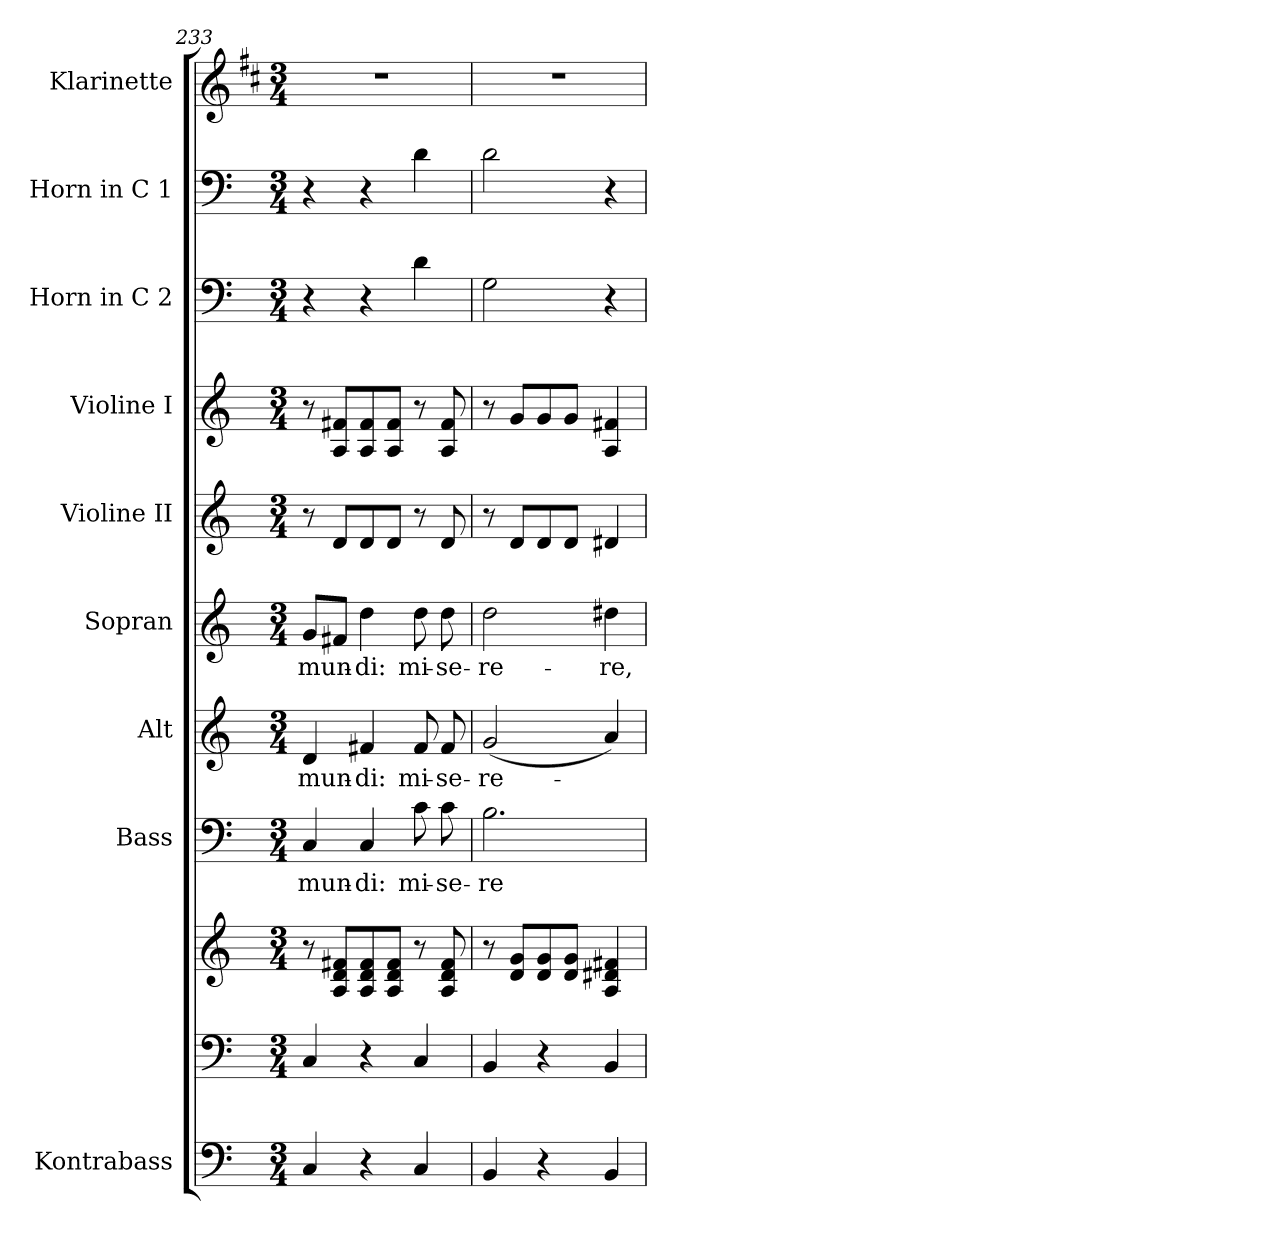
**kern	**kern	**kern	**kern	**text	**kern	**text	**kern	**text	**kern	**kern	**kern	**kern	**kern
*part10	*part9	*part9	*part8	*part8	*part7	*part7	*part6	*part6	*part5	*part4	*part3	*part2	*part1
*staff11	*staff10	*staff9	*staff8	*staff8	*staff7	*staff7	*staff6	*staff6	*staff5	*staff4	*staff3	*staff2	*staff1
*I"Kontrabass	*	*	*I"Bass	*	*I"Alt	*	*I"Sopran	*	*I"Violine II	*I"Violine I	*I"Horn in C 2	*I"Horn in C 1	*I"Klarinette
*I'Kb.	*	*	*I'B.	*	*I'A.	*	*I'S.	*	*I'Vl. II	*I'Vl. I	*I'Horn 2	*I'Horn 1	*I'Kl.
!!LO:PB:g=z
*clefF4	*clefF4	*clefG2	*clefF4	*	*clefG2	*	*clefG2	*	*clefG2	*clefG2	*clefF4	*clefF4	*clefG2
*ITrd7c12	*	*	*	*	*	*	*	*	*	*	*	*	*ITrd1c2
*k[]	*k[]	*k[]	*k[]	*	*k[]	*	*k[]	*	*k[]	*k[]	*k[]	*k[]	*k[]
*C:	*C:	*C:	*C:	*	*C:	*	*C:	*	*C:	*C:	*C:	*C:	*C:
*M3/4	*M3/4	*M3/4	*M3/4	*	*M3/4	*	*M3/4	*	*M3/4	*M3/4	*M3/4	*M3/4	*M3/4
=233	=233	=233	=233	=233	=233	=233	=233	=233	=233	=233	=233	=233	=233
!	!	!	!	!LO:LY:b	!	!LO:LY:b	!	!LO:LY:b	!	!	!	!	!
4CC/	4C/	8r	4C/	mun-	4d/	mun-	8g/L	mun-	8r	8r	4r	4r	2.r
.	.	8A/ 8d/ 8f#X/L	.	.	.	.	8f#X/J	.	8d/L	8A/ 8f#X/L	.	.	.
!	!	!	!	!LO:LY:b	!	!LO:LY:b	!	!LO:LY:b	!	!	!	!	!
4r	4r	8A/ 8d/ 8f#/	4C/	-di:	4f#X/	-di:	4dd\	-di:	8d/	8A/ 8f#/	4r	4r	.
.	.	8A/ 8d/ 8f#/J	.	.	.	.	.	.	8d/J	8A/ 8f#/J	.	.	.
!	!	!	!	!LO:LY:b	!	!LO:LY:b	!	!LO:LY:b	!	!	!	!	!
4CC/	4C/	8r	8c\	mi-	8f#/	mi-	8dd\	mi-	8r	8r	4d\	4d\	.
!	!	!	!	!LO:LY:b	!	!LO:LY:b	!	!LO:LY:b	!	!	!	!	!
.	.	8A/ 8d/ 8f#/	8c\	-se-	8f#/	-se-	8dd\	-se-	8d/	8A/ 8f#/	.	.	.
=234	=234	=234	=234	=234	=234	=234	=234	=234	=234	=234	=234	=234	=234
!	!	!	!	!LO:LY:b	!	!LO:LY:b	!	!LO:LY:b	!	!	!	!	!
4BBB/	4BB/	8r	2.B\	-re-	(<2g/	-re-	2dd\	-re-	8r	8r	2G\	2d\	2.r
.	.	8d/ 8g/L	.	.	.	.	.	.	8d/L	8g/L	.	.	.
4r	4r	8d/ 8g/	.	.	.	.	.	.	8d/	8g/	.	.	.
.	.	8d/ 8g/J	.	.	.	.	.	.	8d/J	8g/J	.	.	.
!	!	!	!	!	!	!	!	!LO:LY:b	!	!	!	!	!
4BBB/	4BB/	4A/ 4d#X/ 4f#X/	.	.	4a/)	.	4dd#X\	-re,	4d#X/	4A/ 4f#X/	4r	4r	.
=	=	=	=	=	=	=	=	=	=	=	=	=	=
*-	*-	*-	*-	*-	*-	*-	*-	*-	*-	*-	*-	*-	*-
